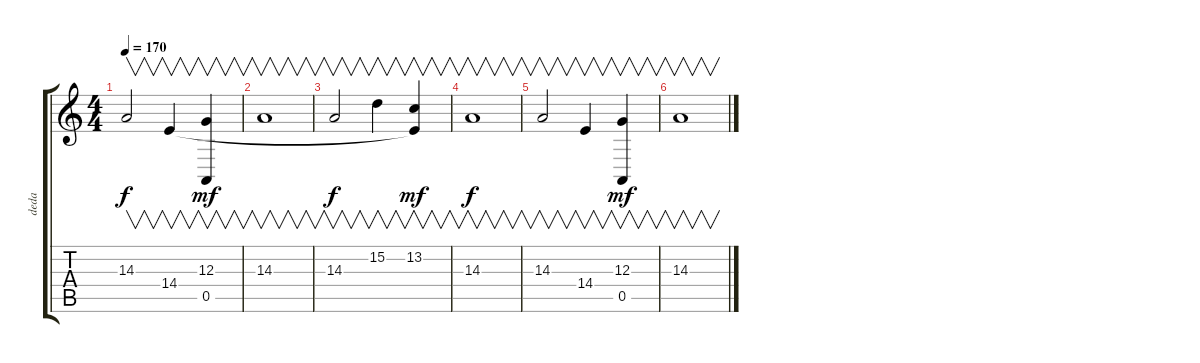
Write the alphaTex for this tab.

\track ("deda" "deda") {instrument vibraphone}
\staff {score tabs}
\tuning (E4 B3 G3 D3 A2 E2) {hide}
\ts (4 4)
\tempo 170
\clef g2
\ks c
14.3.2{v dy f} 14.4.4{v} (12.3 0.5).4{v dy mf} |
14.3.1{v} |
14.3.2{v dy f} 15.2.4{v} (13.2 14.4{t}).4{v dy mf} |
14.3.1{v dy f} |
14.3.2{v} 14.4.4{v} (12.3 0.5).4{v dy mf} |
14.3.1{v}
